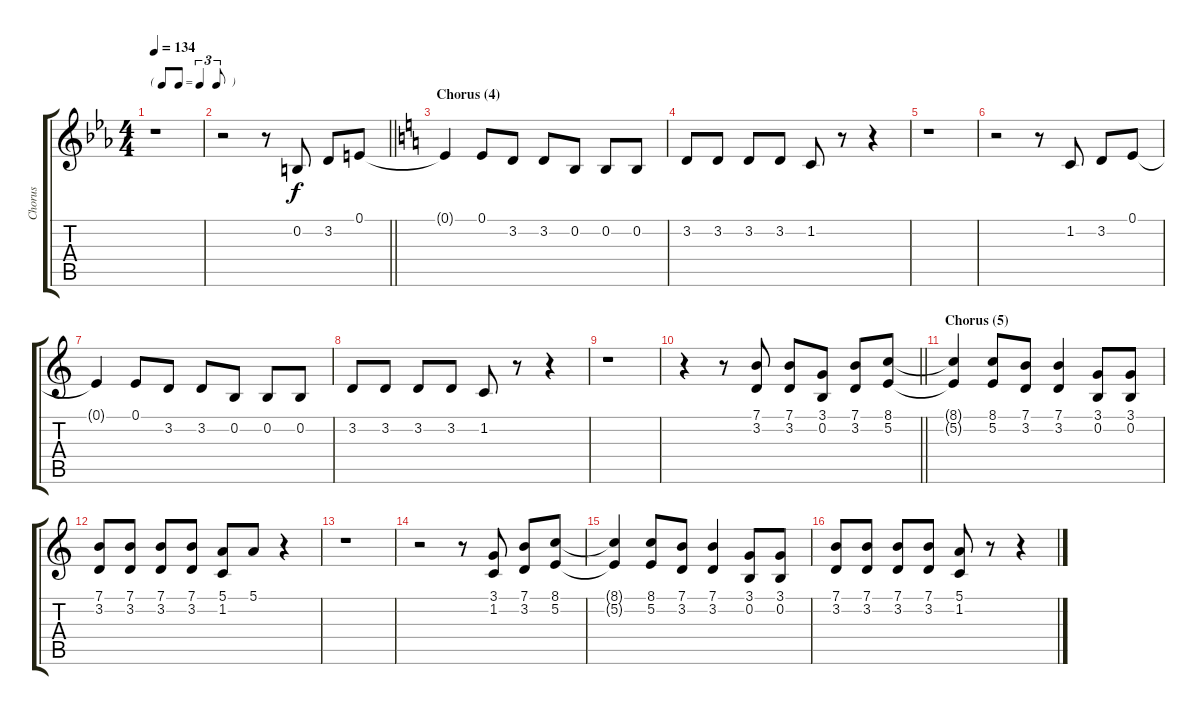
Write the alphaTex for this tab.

\track ("Chorus" "Chorus") {instrument sopranosax}
\staff {score tabs}
\tuning (E4 B3 G3 D3 A2 E2) {hide}
\ts (4 4)
\tf triplet8th
\tempo 134
\clef g2
\ks eb
r.1{dy f} |
\barLineRight lightlight
r.2 r.8 0.2.8 3.2.8 0.1.8 |
\section ("" "Chorus (4)")
\ks c
0.1{t}.4 0.1.8 3.2.8 3.2.8 0.2.8 0.2.8 0.2.8 |
3.2.8 3.2.8 3.2.8 3.2.8 1.2.8 r.8 r.4 |
r.1 |
r.2 r.8 1.2.8 3.2.8 0.1.8 |
0.1{t}.4 0.1.8 3.2.8 3.2.8 0.2.8 0.2.8 0.2.8 |
3.2.8 3.2.8 3.2.8 3.2.8 1.2.8 r.8 r.4 |
r.1 |
\barLineRight lightlight
r.4 r.8 (7.1 3.2).8 (7.1 3.2).8 (3.1 0.2).8 (7.1 3.2).8 (8.1 5.2).8 |
\section ("" "Chorus (5)")
(8.1{t} 5.2{t}).4 (8.1 5.2).8 (7.1 3.2).8 (7.1 3.2).4 (3.1 0.2).8 (3.1 0.2).8 |
(7.1 3.2).8 (7.1 3.2).8 (7.1 3.2).8 (7.1 3.2).8 (5.1 1.2).8 5.1.8 r.4 |
r.1 |
r.2 r.8 (3.1 1.2).8 (7.1 3.2).8 (8.1 5.2).8 |
(8.1{t} 5.2{t}).4 (8.1 5.2).8 (7.1 3.2).8 (7.1 3.2).4 (3.1 0.2).8 (3.1 0.2).8 |
(7.1 3.2).8 (7.1 3.2).8 (7.1 3.2).8 (7.1 3.2).8 (5.1 1.2).8 r.8 r.4
